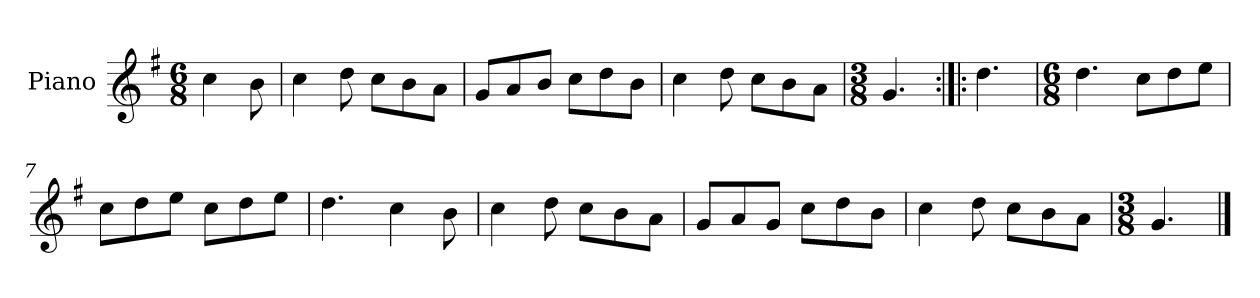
**kern
*part1
*staff1
*I"Piano
*I'Pno.
*clefG2
*k[f#]
*M6/8
=
4cc\
8b\
=1
4cc\
8dd\
8cc\L
8b\
8a\J
=2
8g/L
8a/
8b/J
8cc\L
8dd\
8b\J
=3
4cc\
8dd\
8cc\L
8b\
8a\J
=4
*M3/8
4.g/
=5:|!|:
4.dd\
=6
*M6/8
4.dd\
8cc\L
8dd\
8ee\J
=7
8cc\L
8dd\
8ee\J
8cc\L
8dd\
8ee\J
!!LO:LB:g=z
=8
4.dd\
4cc\
8b\
=9
4cc\
8dd\
8cc\L
8b\
8a\J
=10
8g/L
8a/
8g/J
8cc\L
8dd\
8b\J
=11
4cc\
8dd\
8cc\L
8b\
8a\J
=12
*M3/8
4.g/
==
*-
